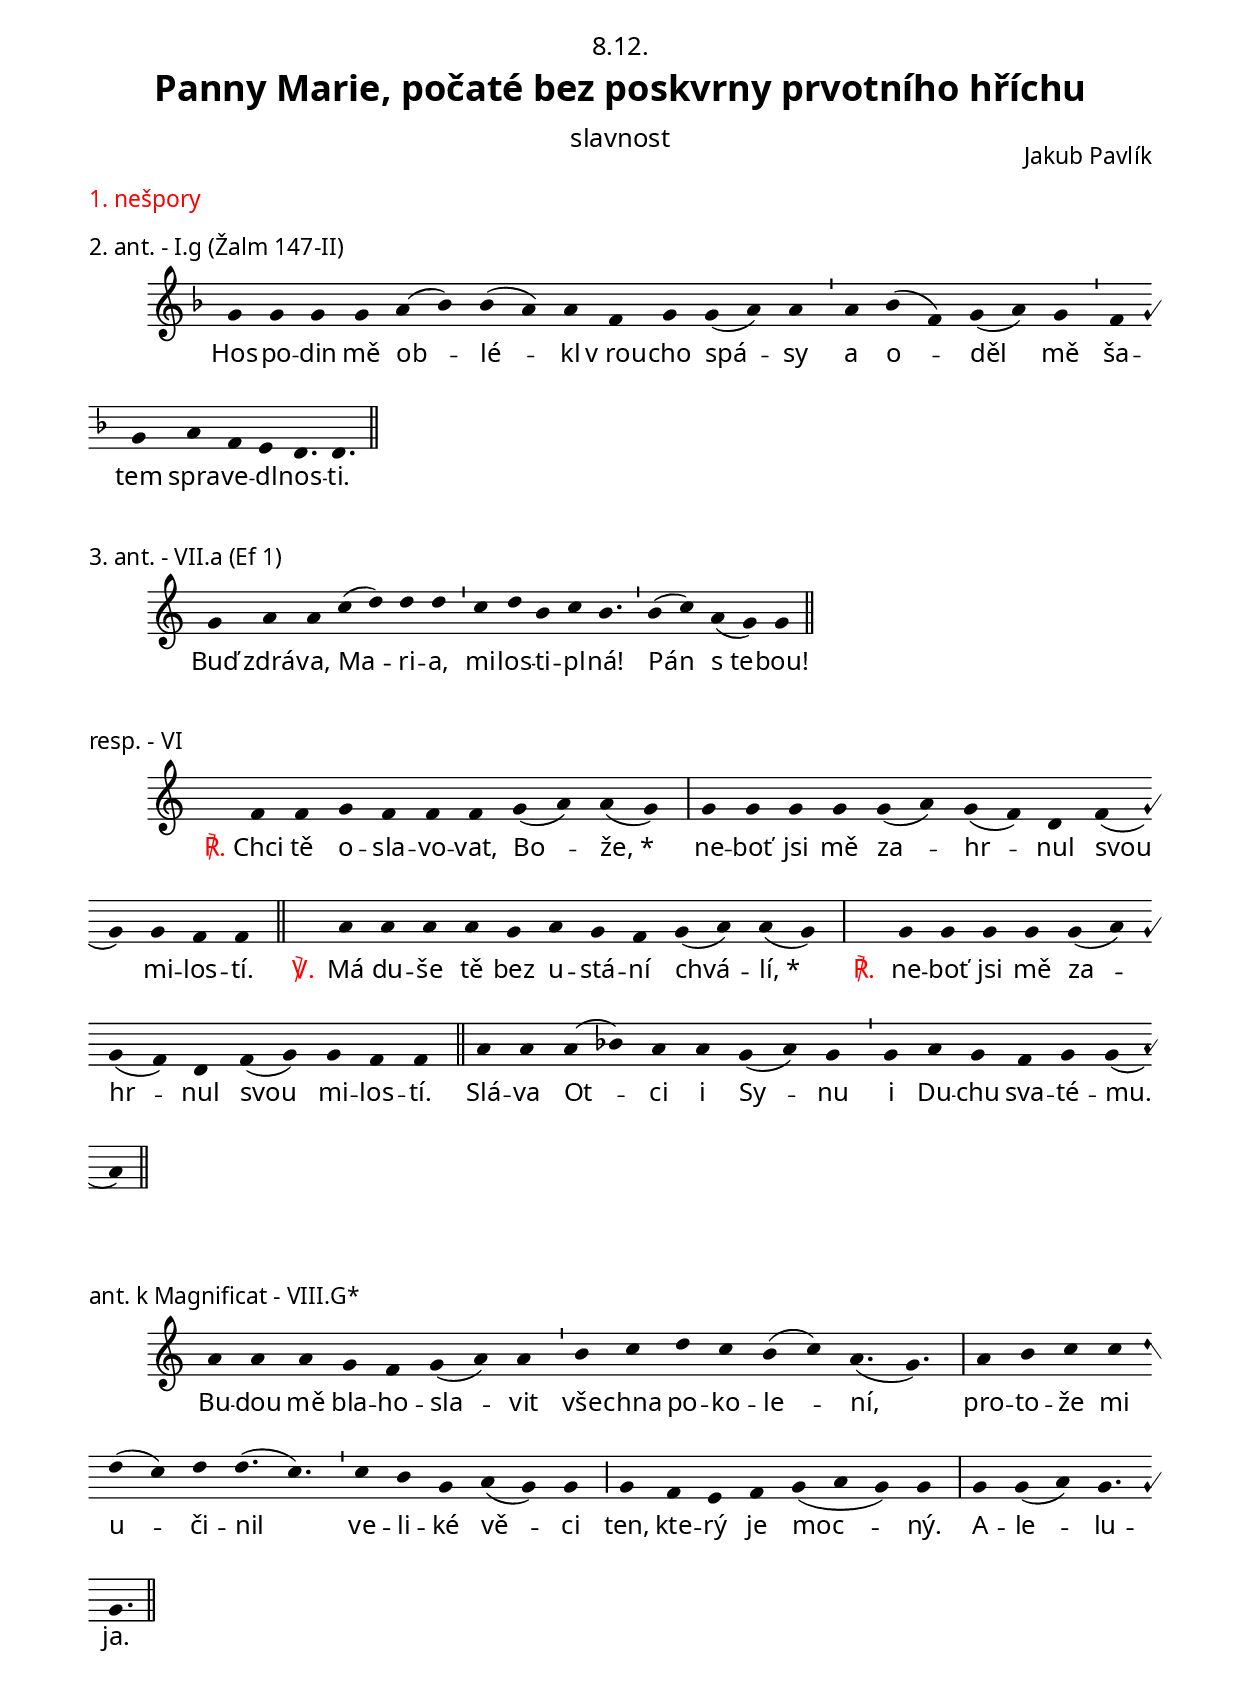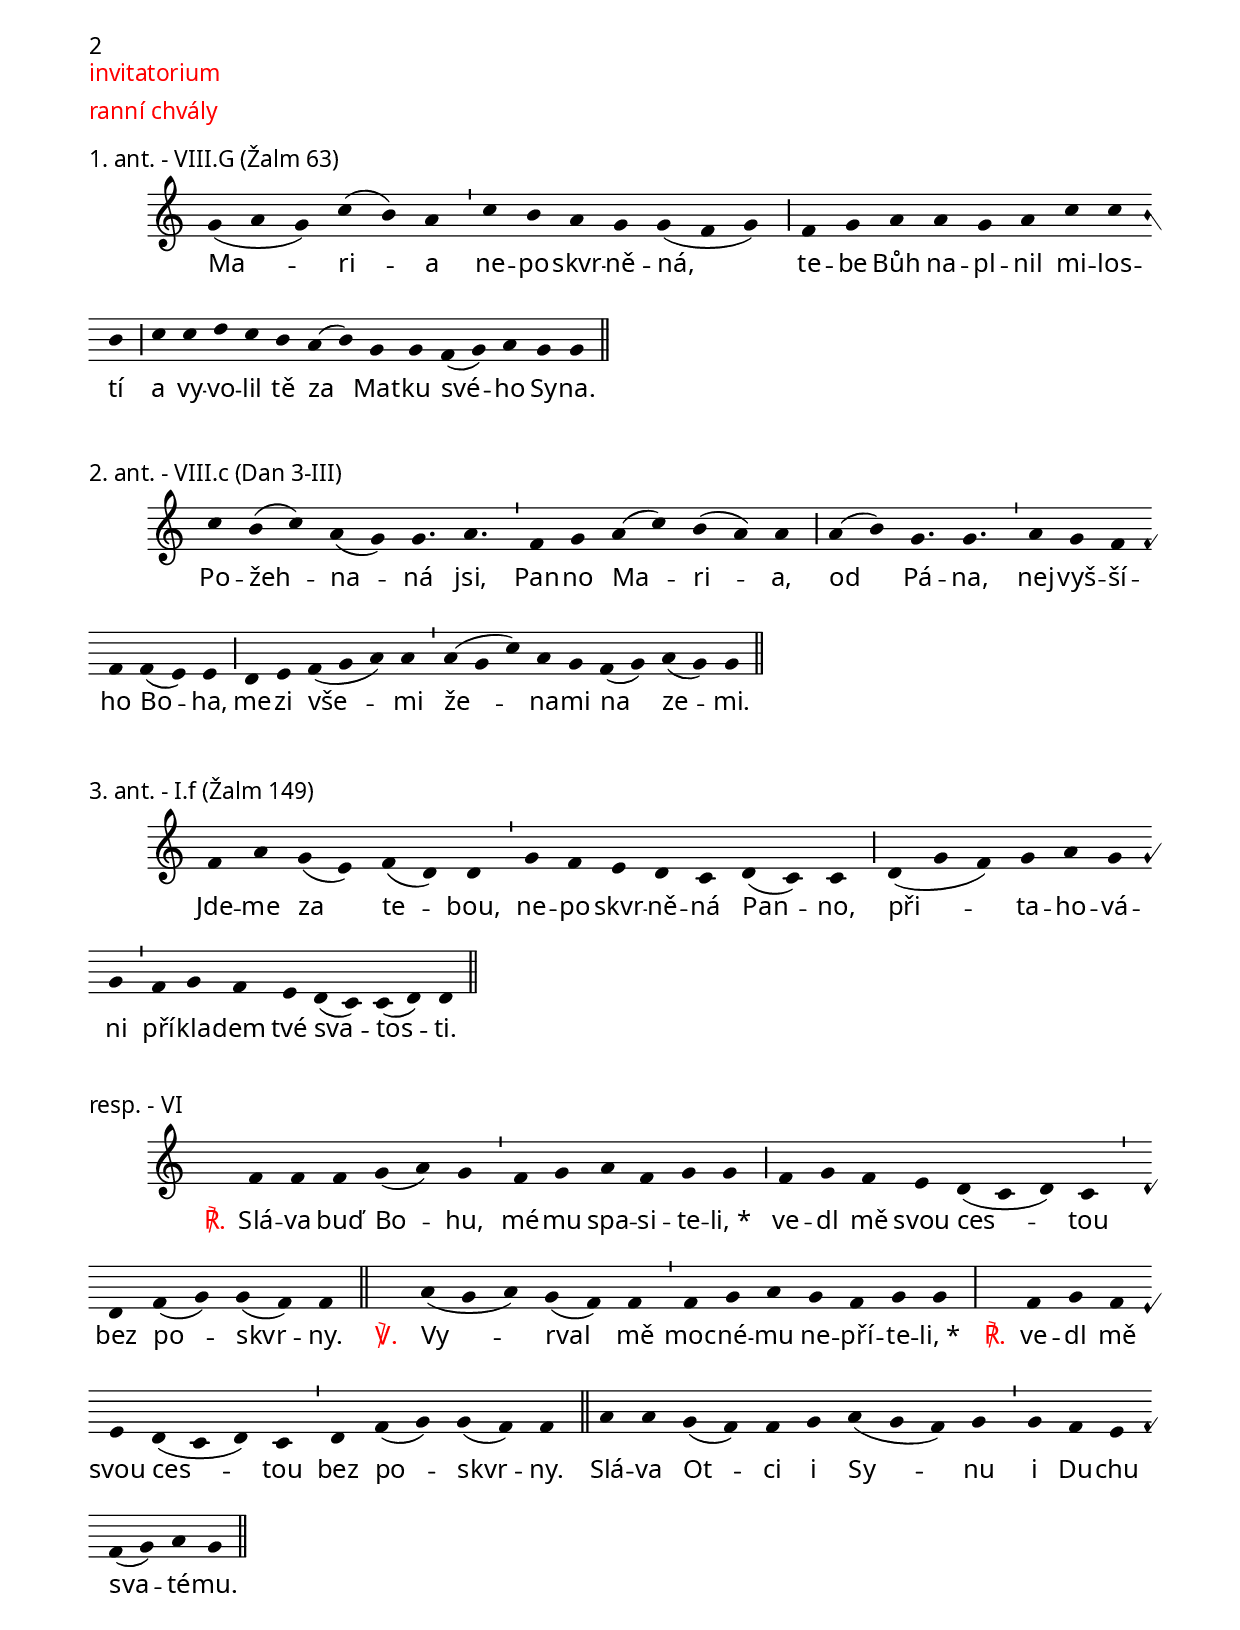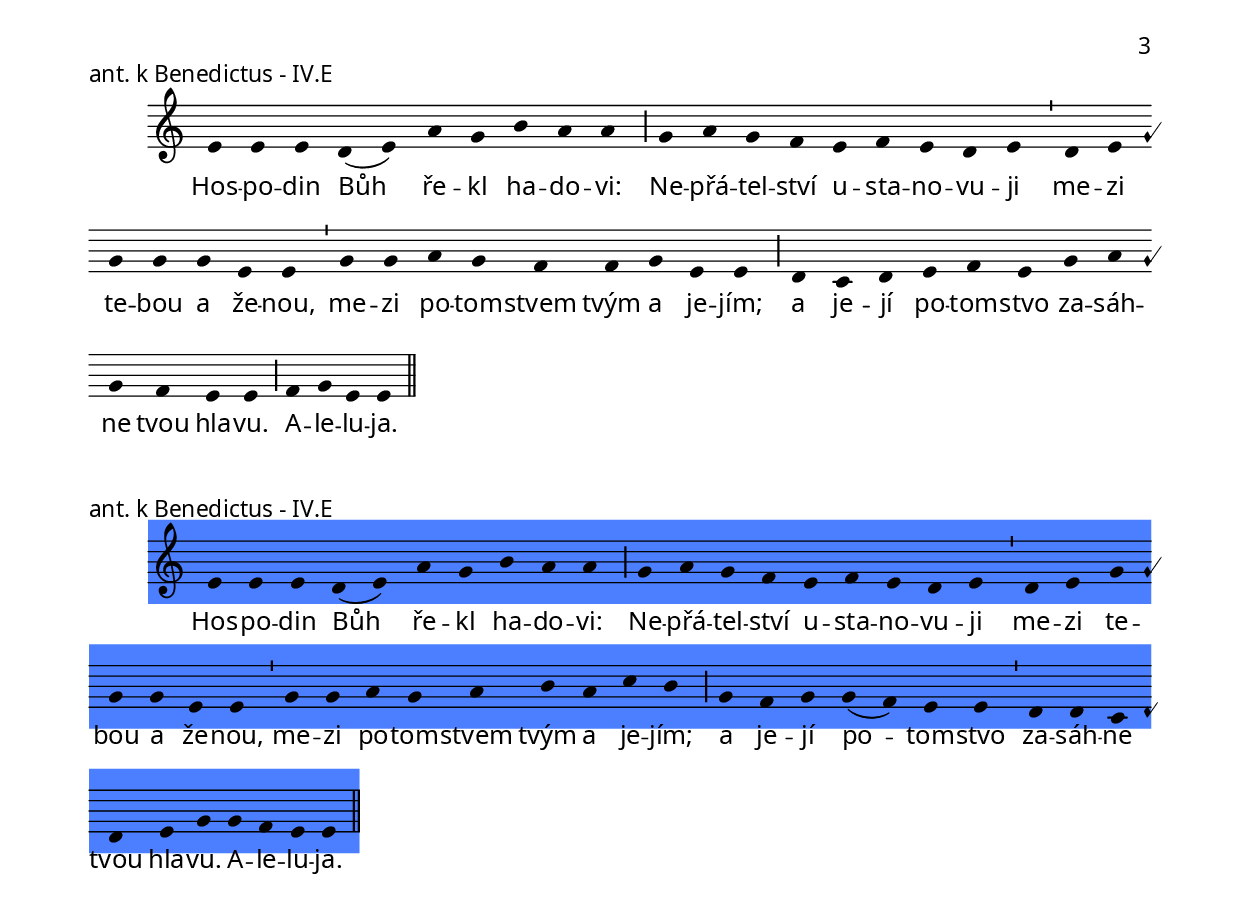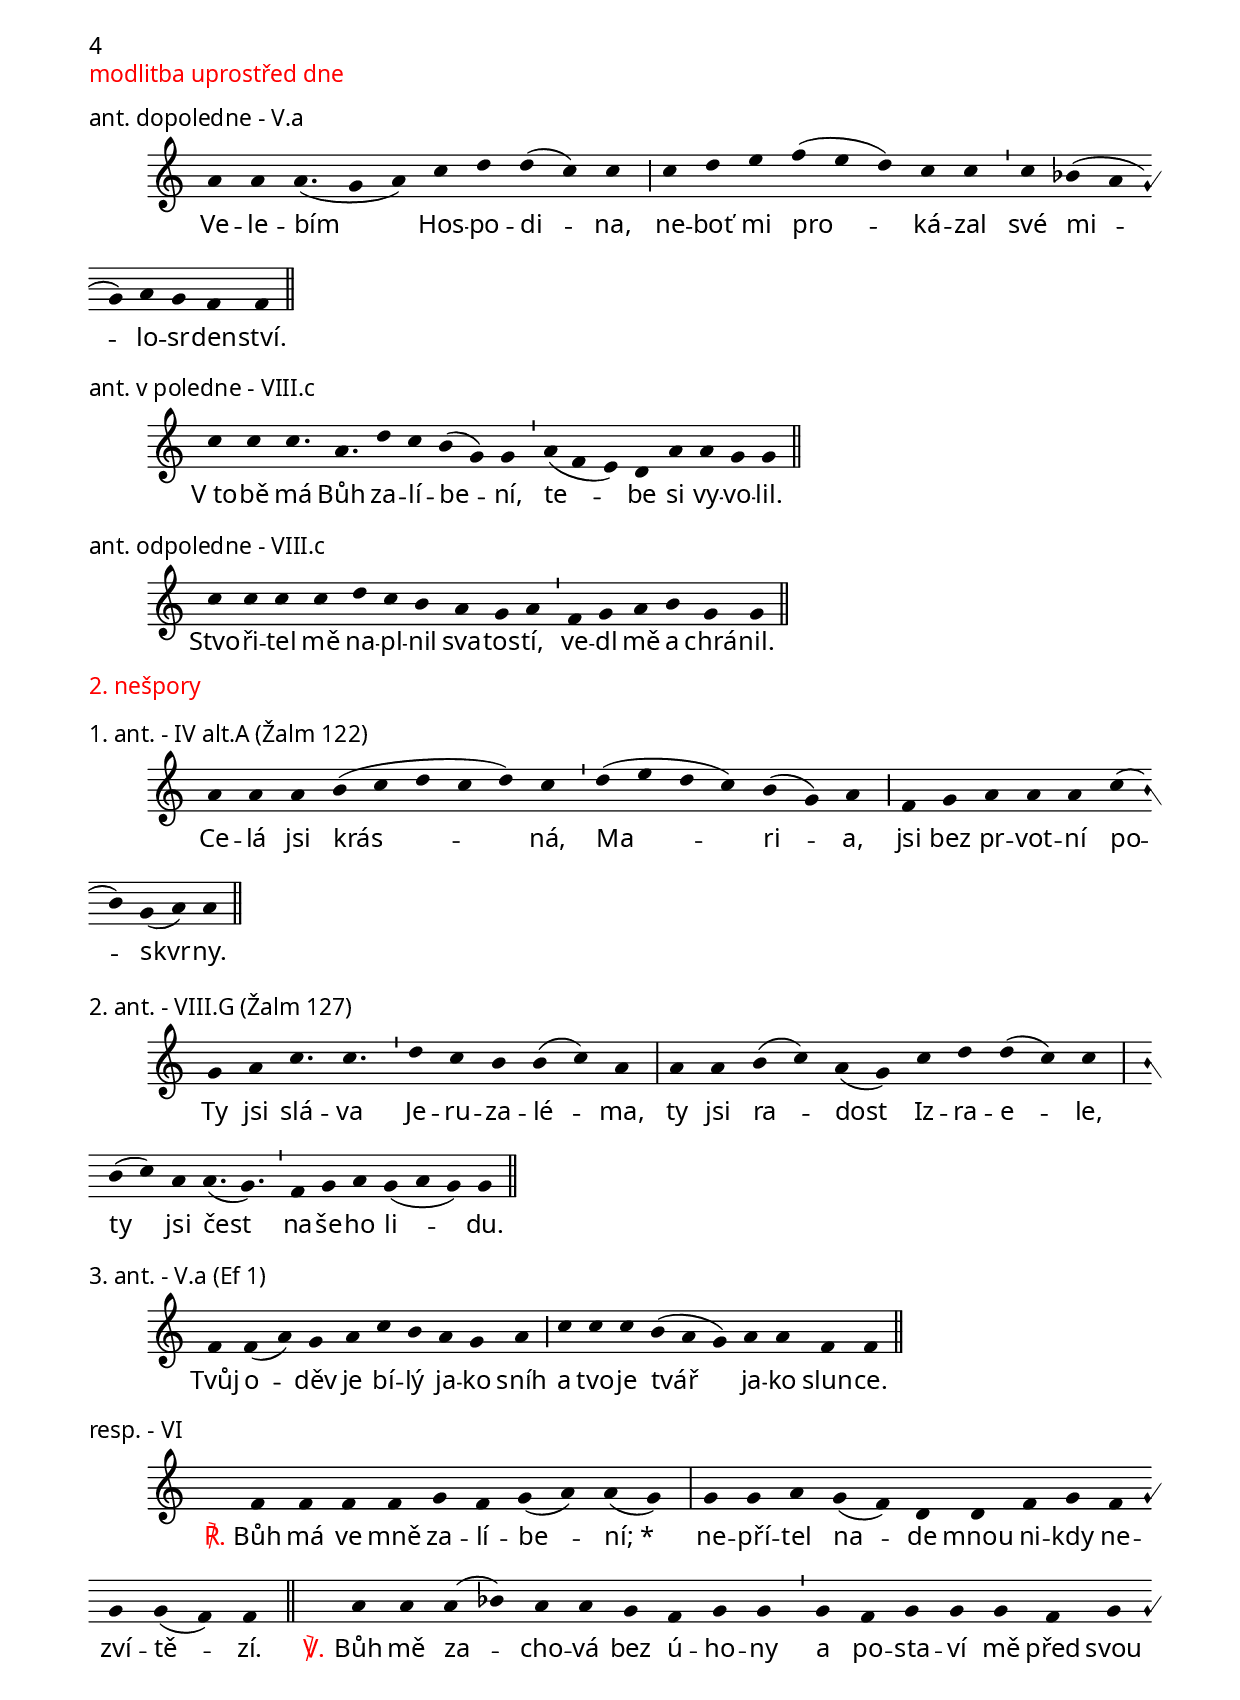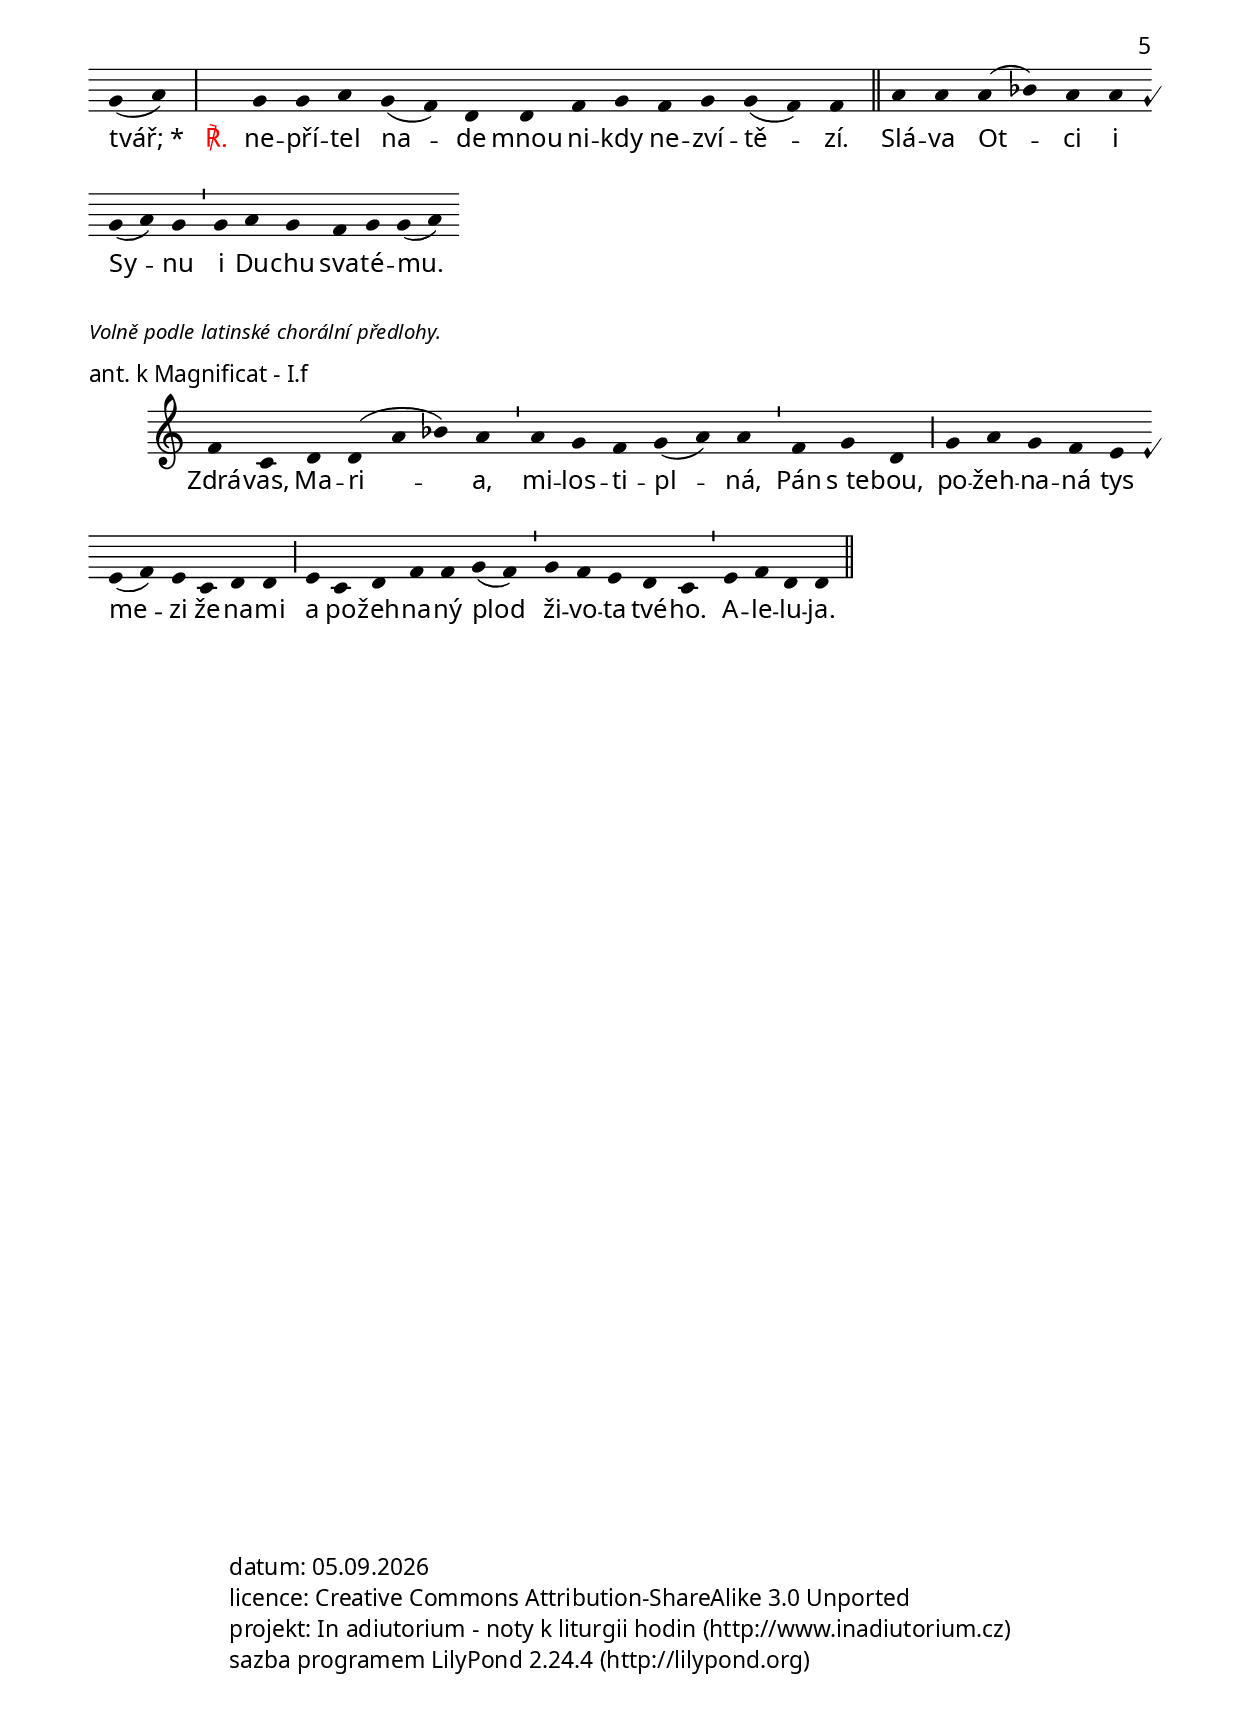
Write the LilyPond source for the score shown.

\version "2.16.0"

\include "../spolecne.ly"
\include "../dilyresponsorii.ly"

\header {
  title = \markup\titleSvatek
            "Panny Marie, počaté bez poskvrny prvotního hříchu"
            slavnost
            8.12.
  composer = "Jakub Pavlík"
}

\markup {\nadpisHodinka {"1. nešpory"}}

\score {
  \relative c' {
    \choralniRezim

  }
  \addlyrics {
    Ne -- přá -- tel -- ství u -- sta -- no -- vu -- ji
    me -- zi te -- bou a že -- nou,
    me -- zi po -- tom -- stvem tvým a je -- jím.
  }
  \header {
    quid = "1. ant."
    modus = ""
    differentia = ""
    psalmus = "Žalm 113"
    id = ""
    piece = \markup {\sestavTitulek}
  }
}

\score {
  \relative c'' {
    \choralniRezim
    \key f \major
    g4 g g g a( bes) bes( a) a f g g( a) a \barMin
    a bes( f) g( a) g \barMin f g a f e d4. d \barFinalis
  }
  \addlyrics {
    Hos -- po -- din mě ob -- lé -- kl v_rou -- cho spá -- sy
    a o -- děl mě ša -- tem spra -- ve -- dl -- nos -- ti.
  }
  \header {
    quid = "2. ant."
    modus = "I"
    differentia = "g"
    psalmus = "Žalm 147-II"
    id = ""
    fons = "zaltar, st 4.t., r.ch., a.2; zacatek upraven"
    fial = "fial://antifony/tyden4_4streda.ly#rch-ant2"
    piece = \markup {\sestavTitulek}
  }
}

\score {
  \relative c'' {
    \choralniRezim
    g4 a a c( d) d d \barMin c d b c b4. \barMin
    b4( c) a( g) g \barFinalis
  }
  \addlyrics {
    Buď zdrá -- va, Ma -- ri -- a, mi -- los -- ti -- pl -- ná!
    Pán s_te -- bou!
  }
  \header {
    quid = "3. ant."
    modus = "VII"
    differentia = "a"
    psalmus = "Ef 1"
    id = ""
    fons = "commune o P.M., 2. nesp., 1.a; bez aleluja"
    fial = "fial://commune/commune_maria.ly#2ne-a1"
    piece = \markup {\sestavTitulek}
  }
}

\score {
  \relative c' {
    \choralniRezim

    % R
    \neviditelna f
    f4 f g f f f g( a) a( g) \barMax
    g g g g g( a) g( f) d f( g) g f f \barFinalis
    % V
    \neviditelna a
    a a a a g a g f g( a) a( g) \barMax
    % R
    \neviditelna a
    g g g g g( a) g( f) d f( g) g f f \barFinalis
    % Slava
    \respVIdoxologie \barFinalis
  }
  \addlyrics {
    \Response Chci tě o -- sla -- vo -- vat, Bo -- že,_*
    ne -- boť jsi mě za -- hr -- nul svou mi -- los -- tí.
    \Verse Má du -- še tě bez u -- stá -- ní chvá -- lí,_*
    \Response ne -- boť jsi mě za -- hr -- nul svou mi -- los -- tí.
    \textRespDoxologie
  }
  \header {
    quid = "resp."
    modus = "VI"
    id = ""
    piece = \markup {\sestavTitulekResp}
  }
}

\score {
  \relative c'' {
    \choralniRezim
    a4 a a g f g( a) a \barMin
    b c d c b( c) a4.( g) \barMax
    a4 b c c d( c) d d4.( c) \barMin
    c4 b g a( g) g \barMaior
    g f e f g( a g) g \barMax
    g g( a) g4. g \barFinalis
  }
  \addlyrics {
    Bu -- dou mě bla -- ho -- sla -- vit
    vše -- chna po -- ko -- le -- ní,
    pro -- to -- že mi u -- či -- nil
    ve -- li -- ké vě -- ci
    ten, kte -- rý je moc -- ný.
    A -- le -- lu -- ja.
  }
  \header {
    quid = "ant. k Magnificat"
    modus = "VIII"
    differentia = "G*"
    id = ""
    psalmus = "Magnificat"
    fons = "Nanebevzetí, 1. nešp., k Magnificat"
    fial = "fial://sanktoral/0815nanebevzetipm.ly#1ne-amag"
    piece = \markup {\sestavTitulekBezZalmu}
  }
}

\markup {\nadpisHodinka {"invitatorium"}}

\score {
  \relative c' {
    \choralniRezim

  }
  \addlyrics {
    O -- sla -- vuj -- me Pan -- nu Ma -- ri -- i,
    po -- ča -- tou bez po -- skvr -- ny pr -- vot -- ní -- ho hří -- chu;
    klaň -- me se Kris -- tu, je -- jí -- mu Sy -- nu!
  }
  \header {
    quid = "ant."
    modus = ""
    differentia = ""
    psalmus = ""
    id = ""
    piece = \markup {\sestavTitulekBezZalmu}
  }
}

\markup {\nadpisHodinka {"ranní chvály"}}

\score {
  \relative c'' {
    \choralniRezim
    g4( a g) c( b) a \barMin c b a g g( f g) \barMaior
    f g a a g a c c b \barMaior
    c c d c b a( b) g g f( g) a g g \barFinalis
  }
  \addlyrics {
    Ma -- ri -- a ne -- po -- skvr -- ně -- ná,
    te -- be Bůh na -- pl -- nil mi -- los -- tí
    a vy -- vo -- lil tě za Mat -- ku své -- ho Sy -- na.
  }
  \header {
    quid = "1. ant."
    modus = "VIII"
    differentia = "G"
    psalmus = "Žalm 63"
    id = ""
    piece = \markup {\sestavTitulek}
  }
}

\score {
  \relative c'' {
    \choralniRezim
    c4 b( c) a( g) g4. a \barMin
    f4 g a( c) b( a) a \barMaior
    a( b) g4. g \barMin a4 g f f f( e) e \barMaior
    d e f( g a) a \barMin a( g c) a g f( g) a( g) g \barFinalis
  }
  \addlyrics {
    Po -- žeh -- na -- ná jsi,
    Pan -- no Ma -- ri -- a,
    od Pá -- na, nej -- vyš -- ší -- ho Bo -- ha,
    me -- zi vše -- mi že -- na -- mi na ze -- mi.
  }
  \header {
    quid = "2. ant."
    modus = "VIII"
    differentia = "c"
    psalmus = "Dan 3-III"
    id = ""
    fons = "sobotní památka P.M., jedna z možností k Benedictus"
    fial = "fial://commune/commune_maria.ly#sob-aben2"
    piece = \markup {\sestavTitulek}
  }
}

\score {
  \relative c' {
    \choralniRezim
    f4 a g( e) f( d) d \barMin g f e d c d( c) c \barMaior
    d( g f) g a g g \barMin f g f e d( c) c( d) d \barFinalis
  }
  \addlyrics {
    Jde -- me za te -- bou, ne -- po -- skvr -- ně -- ná Pan -- no,
    při -- ta -- ho -- vá -- ni pří -- kla -- dem tvé sva -- tos -- ti.
  }
  \header {
    quid = "3. ant."
    modus = "I"
    differentia = "f"
    psalmus = "Žalm 149"
    id = ""
    piece = \markup {\sestavTitulek}
  }
}

\score {
  \relative c' {
    \choralniRezim

    % R
    \neviditelna f
    f4 f f g( a) g \barMin f g a f g g \barMaior
    f g f e d( c d) c \barMin d f( g) g( f) f \barFinalis
    % V
    \neviditelna a
    a4( g a) g( f) f \barMin f g a g f g g \barMax
    % R
    \neviditelna a
    f g f e d( c d) c \barMin d f( g) g( f) f \barFinalis
    % Slava
    a a g( f) f g a( g f) g \barMin g f e f( g) a g \barFinalis
  }
  \addlyrics {
    \Response Slá -- va buď Bo -- hu, mé -- mu spa -- si -- te -- li,_*
    ve -- dl mě svou ces -- tou bez po -- skvr -- ny.
    \Verse Vy -- rval mě moc -- né -- mu ne -- pří -- te -- li,_*
    \Response ve -- dl mě svou ces -- tou bez po -- skvr -- ny.
    \textRespDoxologie
  }
  \header {
    quid = "resp."
    modus = "VI"
    id = ""
    piece = \markup {\sestavTitulekResp}
  }
}

\pageBreak

\score {
  \relative c' {
    \choralniRezim
    e4 e e d( e) a g b a a \barMaior
    g a g f e f e d e \barMin d e g g g e e \barMin
    g g a g f f g e e \barMaior
    d c d e f e g a g f e e \barMaior
    f g e e \barFinalis
  }
  \addlyrics {
    Hos -- po -- din Bůh ře -- kl ha -- do -- vi:
    Ne -- přá -- tel -- ství u -- sta -- no -- vu -- ji
    me -- zi te -- bou a že -- nou,
    me -- zi po -- tom -- stvem tvým a je -- jím;
    a je -- jí po -- tom -- stvo za -- sáh -- ne tvou hla -- vu.
    A -- le -- lu -- ja.
  }
  \header {
    quid = "ant. k Benedictus"
    modus = "IV"
    differentia = "E"
    psalmus = ""
    id = ""
    piece = \markup {\sestavTitulekBezZalmu}
  }
}

\score {
  \relative c' {
    \zvyraznovacModry
    \choralniRezim
    e4 e e d( e) a g b a a \barMaior
    g a g f e f e d e \barMin d e g g g e e \barMin
    g g a g a b a c b \barMaior
    g f g g( f) e e \barMin d d c d e g
    g f e e \barFinalis
  }
  \addlyrics {
    Hos -- po -- din Bůh ře -- kl ha -- do -- vi:
    Ne -- přá -- tel -- ství u -- sta -- no -- vu -- ji
    me -- zi te -- bou a že -- nou,
    me -- zi po -- tom -- stvem tvým a je -- jím;
    a je -- jí po -- tom -- stvo za -- sáh -- ne tvou hla -- vu.
    A -- le -- lu -- ja.
  }
  \header {
    quid = "ant. k Benedictus"
    modus = "IV"
    differentia = "E"
    psalmus = ""
    id = ""
    piece = \markup {\sestavTitulekBezZalmu}
  }
}

\pageBreak

\markup {\nadpisHodinka {"modlitba uprostřed dne"}}

\score {
  \relative c'' {
    \choralniRezim
    a4 a a4.( g4 a) c d d( c) c \barMaior
    c d e f( e d) c c \barMin c bes( a g) a g f f \barFinalis
  }
  \addlyrics {
    Ve -- le -- bím Hos -- po -- di -- na,
    ne -- boť mi pro -- ká -- zal své mi -- lo -- sr -- den -- ství.
  }
  \header {
    quid = "ant. dopoledne"
    modus = "V"
    differentia = "a"
    psalmus = ""
    id = ""
    fons = "commune o sv. zene, 1.nesp., 1.a; bez aleluja"
    fial = "fial://commune/commune_svatazena.ly#1ne-a1?-aleluja"
    piece = \markup {\sestavTitulekBezZalmu}
  }
}

\score {
  \relative c'' {
    \choralniRezim
    c4 c c4. a d4 c b( g) g \barMin
    a( f e) d a' a g g \barFinalis
  }
  \addlyrics {
    V_to -- bě má Bůh za -- lí -- be -- ní,
    te -- be si vy -- vo -- lil.
  }
  \header {
    quid = "ant. v poledne"
    modus = "VIII"
    differentia = "c"
    psalmus = ""
    id = ""
    fons = "commune o sv. zene, 1.nesp., 3.a.; bez aleluja"
    fial = "fial://commune/commune_svatazena.ly#1ne-a3?-aleluja"
    piece = \markup {\sestavTitulekBezZalmu}
  }
}

\score {
  \relative c'' {
    \choralniRezim
    c4 c c c d c b a g a \barMin f g a b g g \barFinalis
  }
  \addlyrics {
    Stvo -- ři -- tel mě na -- pl -- nil sva -- tos -- tí,
    ve -- dl mě a chrá -- nil.
  }
  \header {
    quid = "ant. odpoledne"
    modus = "VIII"
    differentia = "c"
    psalmus = ""
    id = ""
    piece = \markup {\sestavTitulekBezZalmu}
  }
}

\markup {\nadpisHodinka {"2. nešpory"}}

\score {
  \relative c'' {
    \choralniRezim
    a4 a a b( c d c d) c \barMin d( e d c) b( g) a \barMaior
    f g a a a c( b) g( a) a \barFinalis
  }
  \addlyrics {
    Ce -- lá jsi krás -- ná, Ma -- ri -- a,
    jsi bez pr -- vot -- ní po -- skvr -- ny.
  }
  \header {
    quid = "1. ant."
    modus = "IV alt"
    differentia = "A"
    psalmus = "Žalm 122"
    id = ""
    piece = \markup {\sestavTitulek}
  }
}

\score {
  \relative c'' {
    \choralniRezim
    g4 a c4. c \barMin d4 c b b( c) a \barMax
    a a b( c) a( g) c d d( c) c \barMax
    b( c) a a4.( g) \barMin f4 g a g( a g) g \barFinalis
  }
  \addlyrics {
    Ty jsi slá -- va Je -- ru -- za -- lé -- ma,
    ty jsi ra -- dost Iz -- ra -- e -- le,
    ty jsi čest na -- še -- ho li -- du.
  }
  \header {
    quid = "2. ant."
    modus = "VIII"
    differentia = "G"
    psalmus = "Žalm 127"
    id = ""
    fons = "commune o P.M., r.ch., 2.a.; bez aleluja"
    fial = "fial://commune/commune_maria.ly#rch-a2"
    piece = \markup {\sestavTitulek}
  }
}

\score {
  \relative c' {
    \choralniRezim
    f4 f( a) g a c b a g a \barMaior
    c c c b( a g) a a f f \barFinalis
  }
  \addlyrics {
    Tvůj o -- děv je bí -- lý ja -- ko sníh
    a tvo -- je tvář ja -- ko slun -- ce.
  }
  \header {
    quid = "3. ant."
    modus = "V"
    differentia = "a"
    psalmus = "Ef 1"
    id = ""
    piece = \markup {\sestavTitulek}
  }
}

\score {
  \relative c' {
    \choralniRezim

    % R
    \neviditelna f
    f4 f f f g f g( a) a( g) \barMax
    g g a g( f) d d f g f g g( f) f \barFinalis
    % V
    \neviditelna a
    a4 a a( bes) a a g f g g \barMin
    g f g g g f g g( a) \barMax
    % R
    \neviditelna a
    g g a g( f) d d f g f g g( f) f \barFinalis
    % Slava
    \respVIdoxologie
  }
  \addlyrics {
    \Response Bůh má ve mně za -- lí -- be -- ní;_*
    ne -- pří -- tel na -- de mnou ni -- kdy ne -- zví -- tě -- zí.
    \Verse Bůh mě za -- cho -- vá bez ú -- ho -- ny
    a po -- sta -- ví mě před svou tvář;_*
    \Response ne -- pří -- tel na -- de mnou ni -- kdy ne -- zví -- tě -- zí.
    \textRespDoxologie
  }
  \header {
    quid = "resp."
    modus = "VI"
    id = ""
    piece = \markup {\sestavTitulekResp}
  }
}

\markup\small\italic{Volně podle latinské chorální předlohy.}

\score {
  \relative c' {
    \choralniRezim
    f4 c d d( a' bes) a \barMin a g f g( a) a \barMin
    f g d \barMaior

    g a g f e e( f) e c d d \barMaior
    e c d f f g( f) \barMin g f e d c \barMin
    e f d d \barFinalis
  }
  \addlyrics {
    Zdrá -- vas, Ma -- ri -- a, mi -- los -- ti -- pl -- ná,
    Pán s_te -- bou,

    po -- žeh -- na -- ná tys me -- zi že -- na -- mi
    a po -- žeh -- na -- ný plod ži -- vo -- ta tvé -- ho.
    A -- le -- lu -- ja.
  }
  \header {
    quid = "ant. k Magnificat"
    modus = "I"
    differentia = "f"
    psalmus = ""
    id = ""
    fons = "volně podle nějaké verze ant. Ave Maria
    (i se Sancta Maria ... mortis nostrae. Amen), kterou jsem kdysi stahl
    z internetu a mam vytistenou; srov. tez (kratsi verze) v AR1912, s. 564 a par."
    piece = \markup {\sestavTitulekBezZalmu}
  }
}